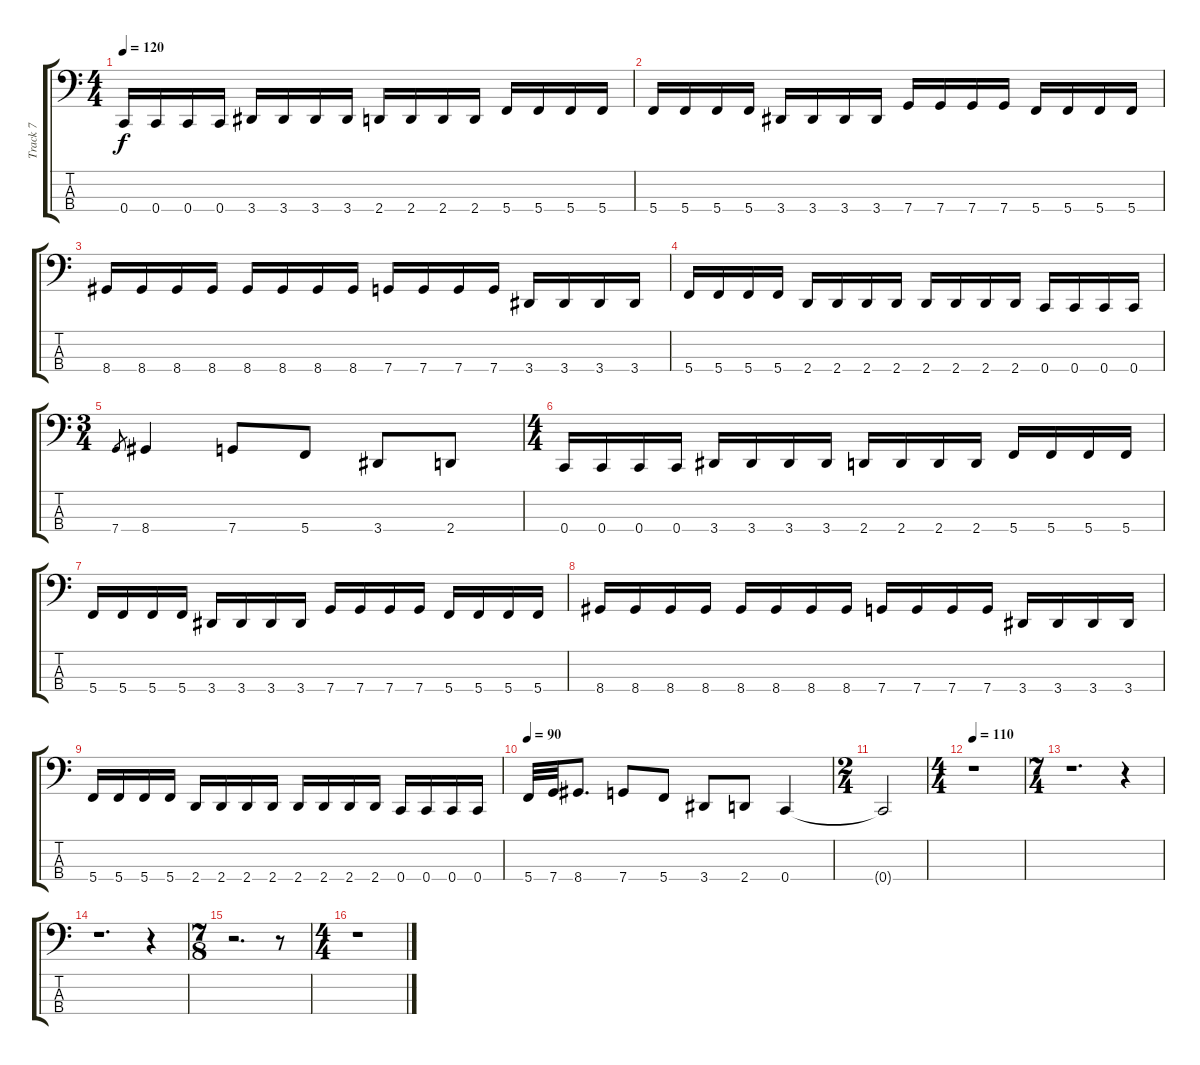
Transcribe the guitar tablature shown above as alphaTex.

\track ("Track 7" "Track 7") {instrument electricbasspick}
\staff {score tabs}
\tuning (F2 C2 G1 C1) {hide}
\ts (4 4)
\tempo 120
\clef f4
\ks c
0.4.16{dy f} 0.4.16 0.4.16 0.4.16 3.4.16 3.4.16 3.4.16 3.4.16 2.4.16 2.4.16 2.4.16 2.4.16 5.4.16 5.4.16 5.4.16 5.4.16 |
5.4.16 5.4.16 5.4.16 5.4.16 3.4.16 3.4.16 3.4.16 3.4.16 7.4.16 7.4.16 7.4.16 7.4.16 5.4.16 5.4.16 5.4.16 5.4.16 |
8.4.16 8.4.16 8.4.16 8.4.16 8.4.16 8.4.16 8.4.16 8.4.16 7.4.16 7.4.16 7.4.16 7.4.16 3.4.16 3.4.16 3.4.16 3.4.16 |
5.4.16 5.4.16 5.4.16 5.4.16 2.4.16 2.4.16 2.4.16 2.4.16 2.4.16 2.4.16 2.4.16 2.4.16 0.4.16 0.4.16 0.4.16 0.4.16 |
\ts (3 4)
7.4.8{gr} 8.4.4 7.4.8 5.4.8 3.4.8 2.4.8 |
\ts (4 4)
0.4.16 0.4.16 0.4.16 0.4.16 3.4.16 3.4.16 3.4.16 3.4.16 2.4.16 2.4.16 2.4.16 2.4.16 5.4.16 5.4.16 5.4.16 5.4.16 |
5.4.16 5.4.16 5.4.16 5.4.16 3.4.16 3.4.16 3.4.16 3.4.16 7.4.16 7.4.16 7.4.16 7.4.16 5.4.16 5.4.16 5.4.16 5.4.16 |
8.4.16 8.4.16 8.4.16 8.4.16 8.4.16 8.4.16 8.4.16 8.4.16 7.4.16 7.4.16 7.4.16 7.4.16 3.4.16 3.4.16 3.4.16 3.4.16 |
5.4.16 5.4.16 5.4.16 5.4.16 2.4.16 2.4.16 2.4.16 2.4.16 2.4.16 2.4.16 2.4.16 2.4.16 0.4.16 0.4.16 0.4.16 0.4.16 |
\tempo 90
5.4.32 7.4.32 8.4.8{d} 7.4.8 5.4.8 3.4.8 2.4.8 0.4.4 |
\ts (2 4)
0.4{t}.2 |
\ts (4 4)
\tempo 110
r.1 |
\ts (7 4)
r.1{d} r.4 |
r.1{d} r.4 |
\ts (7 8)
r.2{d} r.8 |
\ts (4 4)
r.1
